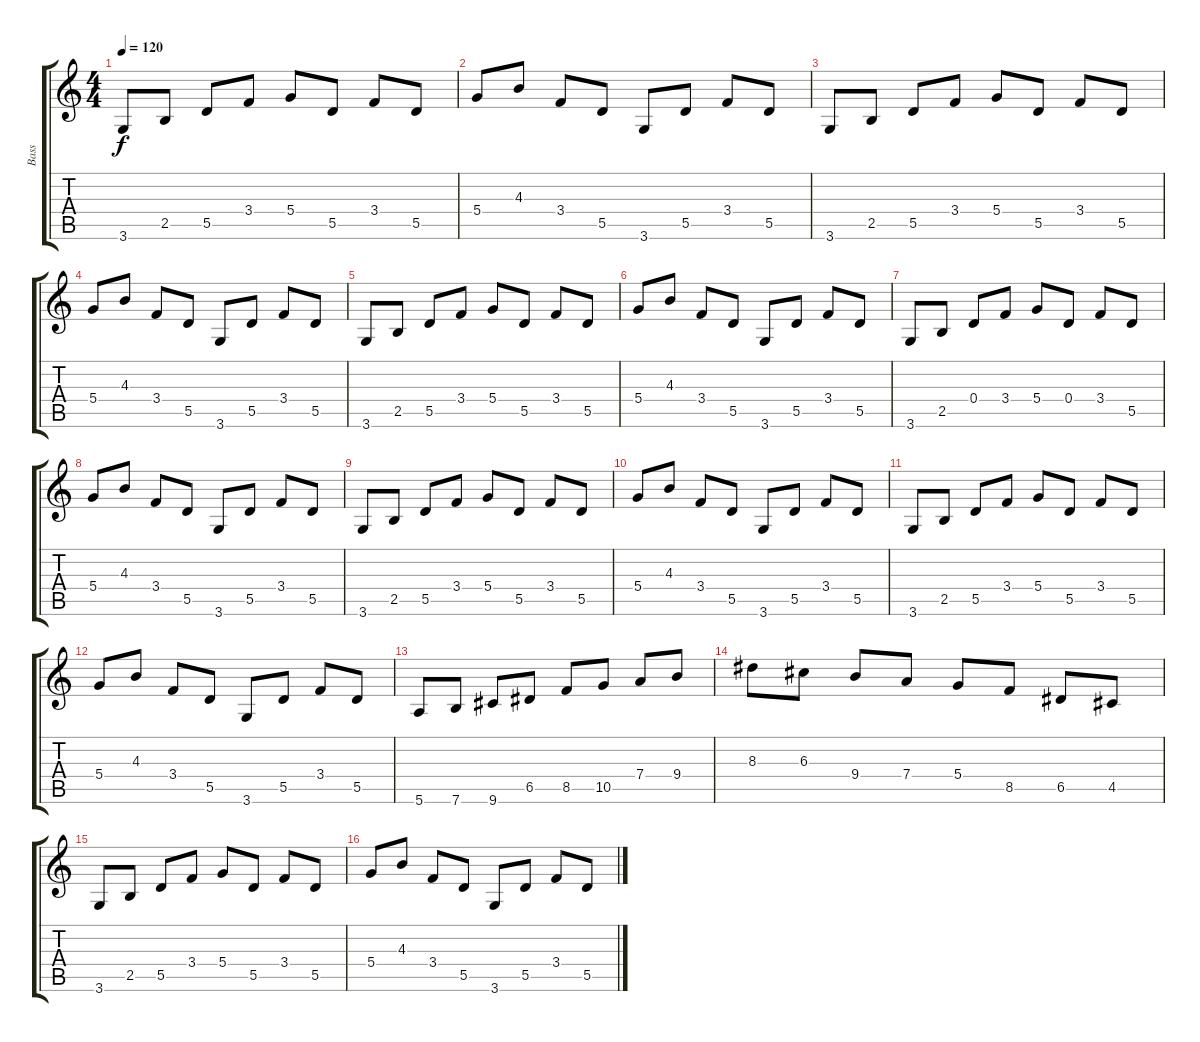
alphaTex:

\track ("Bass" "Bass") {instrument electricbassfinger}
\staff {score tabs}
\tuning (E4 B3 G3 D3 A2 E2) {hide}
\ts (4 4)
\tempo 120
\clef g2
\ks c
3.6.8{dy f instrument electricbassfinger} 2.5.8 5.5.8 3.4.8 5.4.8 5.5.8 3.4.8 5.5.8 |
5.4.8 4.3.8 3.4.8 5.5.8 3.6.8 5.5.8 3.4.8 5.5.8 |
3.6.8 2.5.8 5.5.8 3.4.8 5.4.8 5.5.8 3.4.8 5.5.8 |
5.4.8 4.3.8 3.4.8 5.5.8 3.6.8 5.5.8 3.4.8 5.5.8 |
3.6.8 2.5.8 5.5.8 3.4.8 5.4.8 5.5.8 3.4.8 5.5.8 |
5.4.8 4.3.8 3.4.8 5.5.8 3.6.8 5.5.8 3.4.8 5.5.8 |
3.6.8 2.5.8 0.4.8 3.4.8 5.4.8 0.4.8 3.4.8 5.5.8 |
5.4.8 4.3.8 3.4.8 5.5.8 3.6.8 5.5.8 3.4.8 5.5.8 |
3.6.8 2.5.8 5.5.8 3.4.8 5.4.8 5.5.8 3.4.8 5.5.8 |
5.4.8 4.3.8 3.4.8 5.5.8 3.6.8 5.5.8 3.4.8 5.5.8 |
3.6.8 2.5.8 5.5.8 3.4.8 5.4.8 5.5.8 3.4.8 5.5.8 |
5.4.8 4.3.8 3.4.8 5.5.8 3.6.8 5.5.8 3.4.8 5.5.8 |
5.6.8 7.6.8 9.6.8 6.5.8 8.5.8 10.5.8 7.4.8 9.4.8 |
8.3.8 6.3.8 9.4.8 7.4.8 5.4.8 8.5.8 6.5.8 4.5.8 |
3.6.8 2.5.8 5.5.8 3.4.8 5.4.8 5.5.8 3.4.8 5.5.8 |
5.4.8 4.3.8 3.4.8 5.5.8 3.6.8 5.5.8 3.4.8 5.5.8
